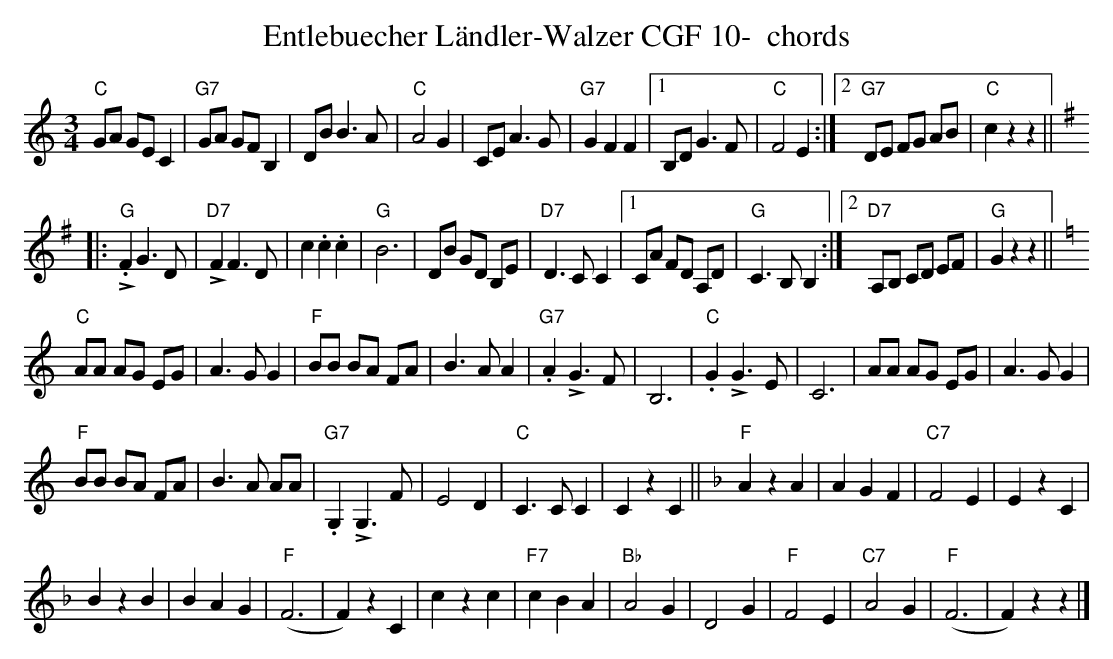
X:1
T:Entlebuecher L\"andler-Walzer CGF 10-  chords
M:3/4
L:1/8
K:Cmaj%%MIDI gchordon
"C"GA GE C2 | "G7"GA GF B,2 | DB B3A | "C"A4G2 | CE A3G | "G7"G2F2F2 |1 B,D G3F | "C"F4E2 :|2 "G7"DE FG AB | "C"c2z2z2 || [K:Gmaj]
|:"G" !>!.F2 G3D | "D7"!>!F2 F3D | c2.c2.c2 | "G"B6 | DB GD B,E | "D7"D3CC2 |1 CA FD A,D | "G"C3B,B,2 :|2 "D7"A,B, CD EF | "G"G2z2z2 || [K:Cmaj]
"C"AA AG EG | A3GG2 | "F"BB BA FA | B3AA2 | "G7".A2!>!G3F | B,6 | "C".G2!>!G3E | C6 | AA AG EG | A3GG2 |
"F"BB BA FA | B3A AA | "G7".G,2!>!G,3F | E4D2 | "C"C3CC2 | C2z2C2 || [K:Fmaj] [L:1/4] "F"AzA | AGF | "C7"F2E | EzC |
BzB | BAG | "F"(F3 | F)zC | czc | "F7"cBA | "Bb"A2G | D2G | "F"F2E | "C7"A2G | "F"(F3 | F)zz |]
